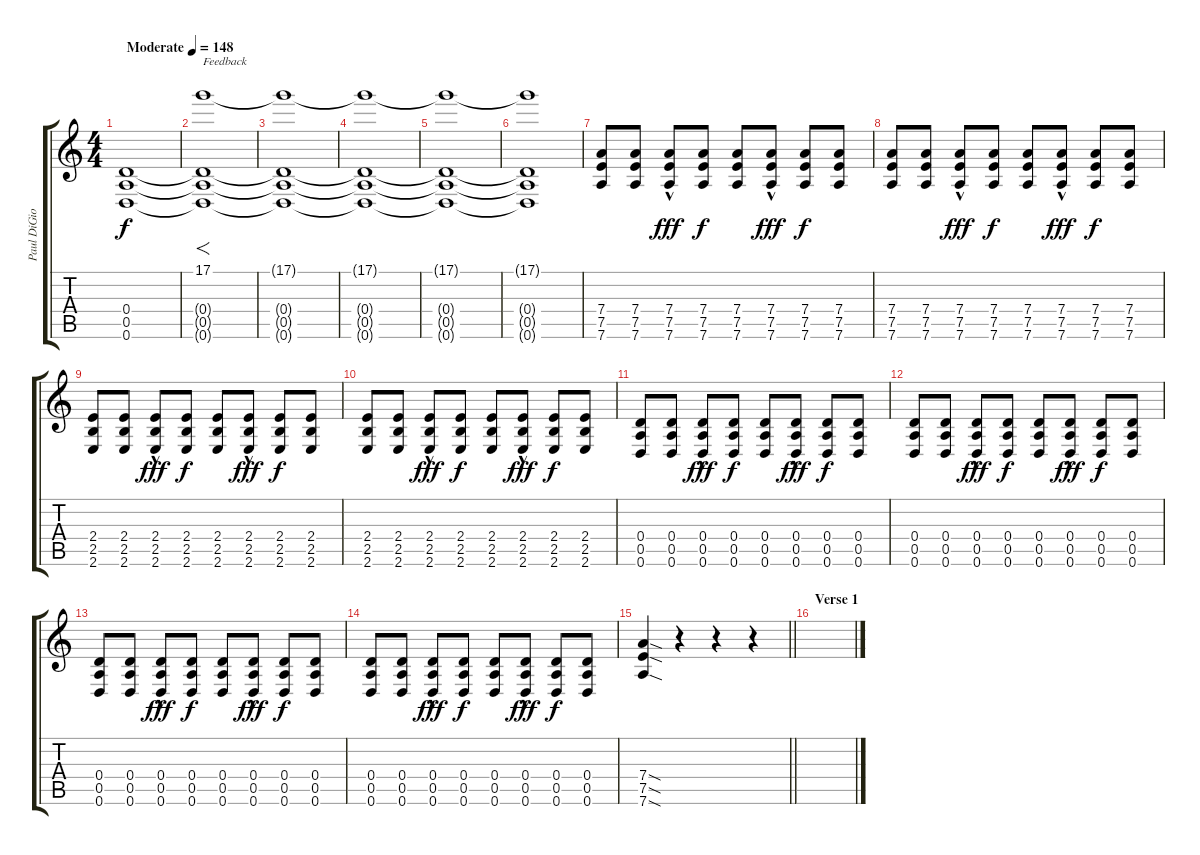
\track ("Paul DiGiovanni (Overdub Guitar)" "Paul DiGio") {instrument overdrivenguitar}
\staff {score tabs}
\tuning (D4 A3 Gb3 D3 A2 D2) {hide}
\ts (4 4)
\tempo (148 "Moderate")
\clef g2
\ks c
(0.4 0.5 0.6).1{dy f volume 16 instrument overdrivenguitar} |
(17.1 0.4{t} 0.5{t} 0.6{t}).1{f txt "Feedback"} |
(17.1{t} 0.4{t} 0.5{t} 0.6{t}).1 |
(17.1{t} 0.4{t} 0.5{t} 0.6{t}).1 |
(17.1{t} 0.4{t} 0.5{t} 0.6{t}).1 |
(17.1{t} 0.4{t} 0.5{t} 0.6{t}).1 |
(7.4 7.5 7.6).8 (7.4 7.5 7.6).8 (7.4 7.5 7.6{hac}).8{dy fff} (7.4 7.5 7.6).8{dy f} (7.4 7.5 7.6).8 (7.4 7.5 7.6{hac}).8{dy fff} (7.4 7.5 7.6).8{dy f} (7.4 7.5 7.6).8 |
(7.4 7.5 7.6).8 (7.4 7.5 7.6).8 (7.4 7.5 7.6{hac}).8{dy fff} (7.4 7.5 7.6).8{dy f} (7.4 7.5 7.6).8 (7.4 7.5 7.6{hac}).8{dy fff} (7.4 7.5 7.6).8{dy f} (7.4 7.5 7.6).8 |
(2.4 2.5 2.6).8 (2.4 2.5 2.6).8 (2.4 2.5 2.6{hac}).8{dy fff} (2.4 2.5 2.6).8{dy f} (2.4 2.5 2.6).8 (2.4 2.5 2.6{hac}).8{dy fff} (2.4 2.5 2.6).8{dy f} (2.4 2.5 2.6).8 |
(2.4 2.5 2.6).8 (2.4 2.5 2.6).8 (2.4 2.5 2.6{hac}).8{dy fff} (2.4 2.5 2.6).8{dy f} (2.4 2.5 2.6).8 (2.4 2.5 2.6{hac}).8{dy fff} (2.4 2.5 2.6).8{dy f} (2.4 2.5 2.6).8 |
(0.4 0.5 0.6).8 (0.4 0.5 0.6).8 (0.4 0.5 0.6{hac}).8{dy fff} (0.4 0.5 0.6).8{dy f} (0.4 0.5 0.6).8 (0.4 0.5 0.6{hac}).8{dy fff} (0.4 0.5 0.6).8{dy f} (0.4 0.5 0.6).8 |
(0.4 0.5 0.6).8 (0.4 0.5 0.6).8 (0.4 0.5 0.6{hac}).8{dy fff} (0.4 0.5 0.6).8{dy f} (0.4 0.5 0.6).8 (0.4 0.5 0.6{hac}).8{dy fff} (0.4 0.5 0.6).8{dy f} (0.4 0.5 0.6).8 |
(0.4 0.5 0.6).8 (0.4 0.5 0.6).8 (0.4 0.5 0.6{hac}).8{dy fff} (0.4 0.5 0.6).8{dy f} (0.4 0.5 0.6).8 (0.4 0.5 0.6{hac}).8{dy fff} (0.4 0.5 0.6).8{dy f} (0.4 0.5 0.6).8 |
(0.4 0.5 0.6).8 (0.4 0.5 0.6).8 (0.4 0.5 0.6{hac}).8{dy fff} (0.4 0.5 0.6).8{dy f} (0.4 0.5 0.6).8 (0.4 0.5 0.6{hac}).8{dy fff} (0.4 0.5 0.6).8{dy f} (0.4 0.5 0.6).8 |
\barLineRight lightlight
(7.4{sod} 7.5{sod} 7.6{sod}).4 r.4 r.4 r.4 |
\section ("" "Verse 1")
